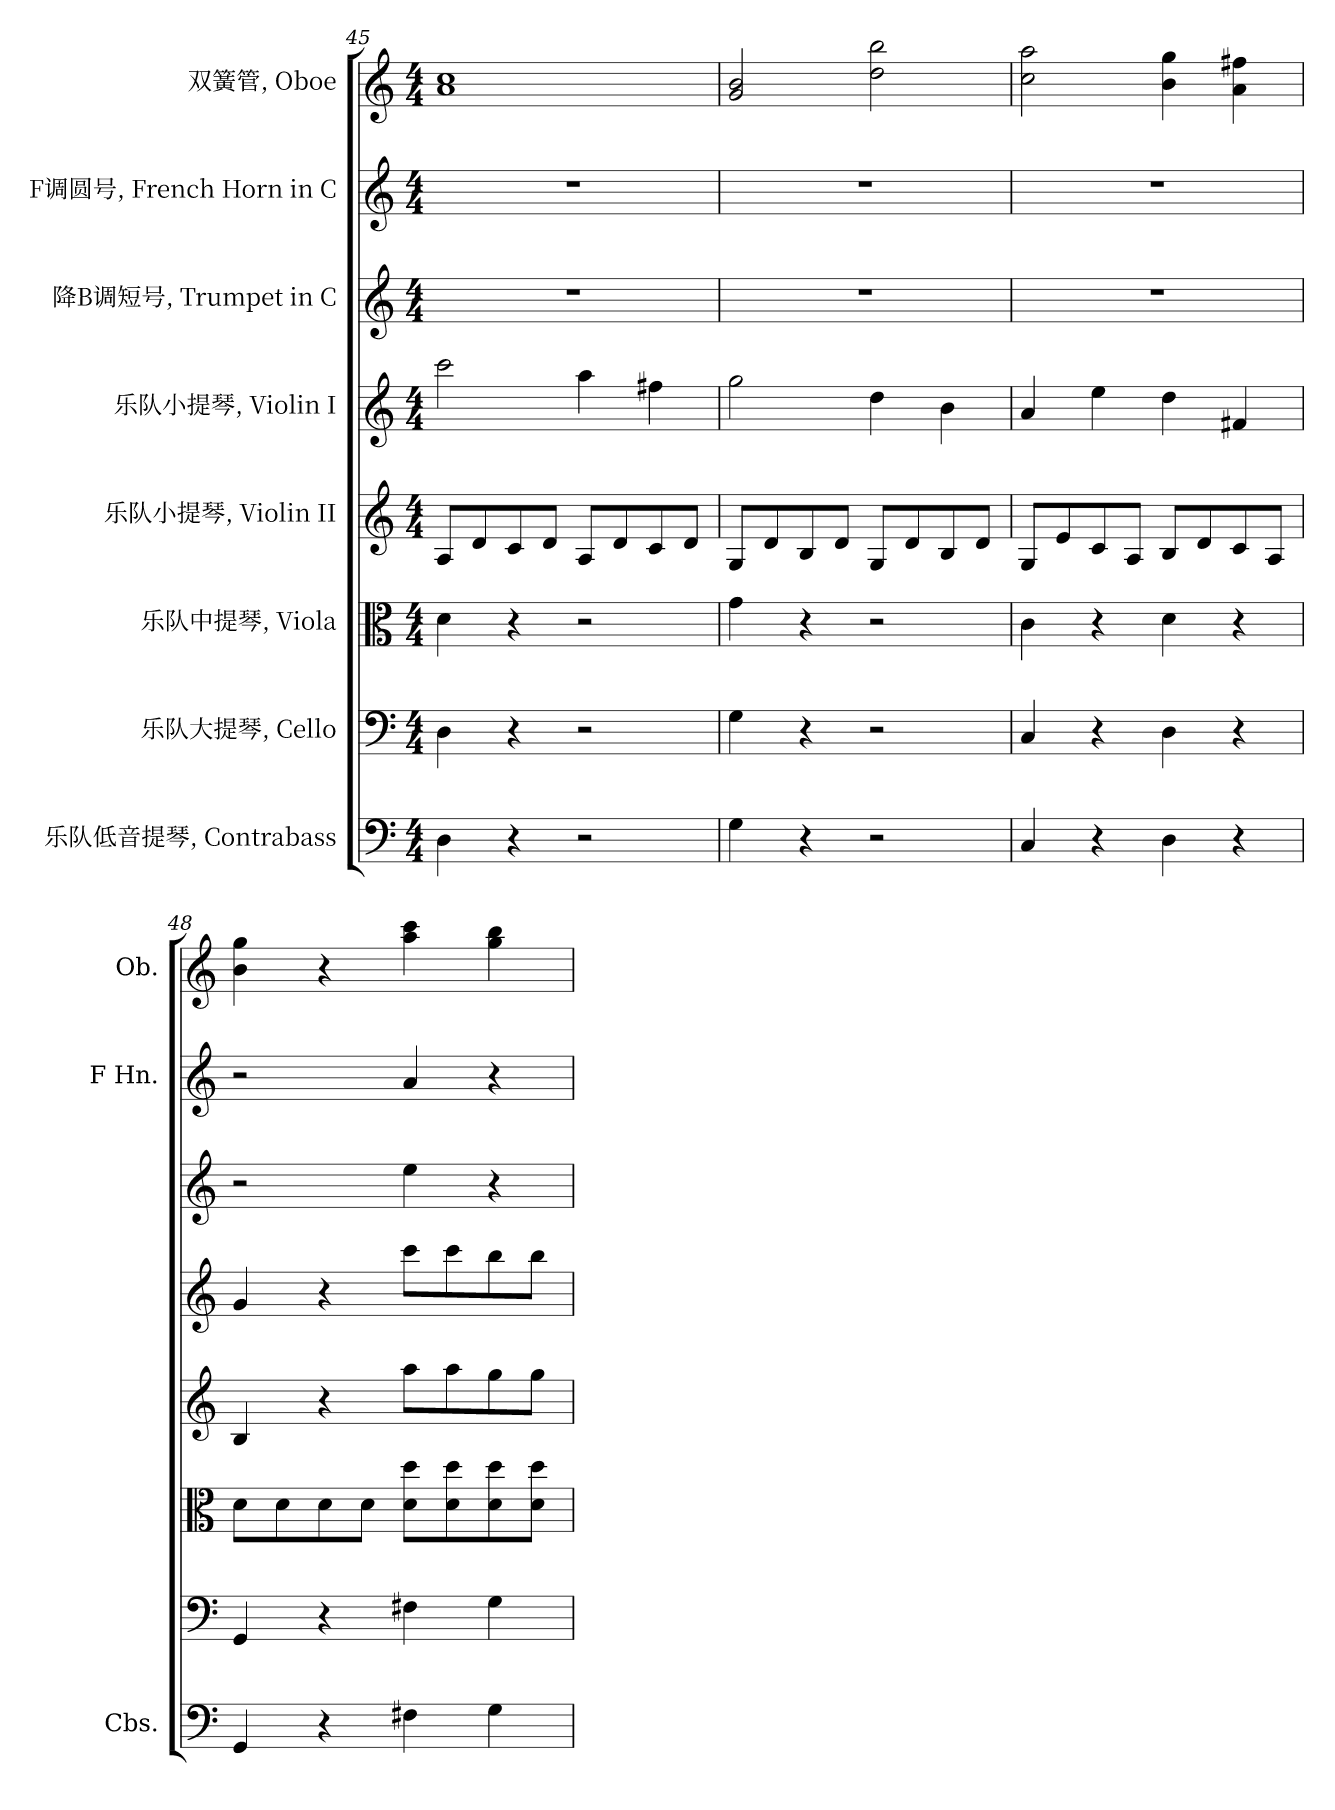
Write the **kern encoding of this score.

**kern	**kern	**kern	**kern	**kern	**kern	**kern	**kern
*part8	*part7	*part6	*part5	*part4	*part3	*part2	*part1
*staff8	*staff7	*staff6	*staff5	*staff4	*staff3	*staff2	*staff1
*I"乐队低音提琴, Contrabass	*I"乐队大提琴, Cello	*I"乐队中提琴, Viola	*I"乐队小提琴, Violin II	*I"乐队小提琴, Violin I	*I"降B调短号, Trumpet in C	*I"F调圆号, French Horn in C	*I"双簧管, Oboe
*I'Cbs.	*	*	*	*	*	*I'F Hn.	*I'Ob.
*clefF4	*clefF4	*clefC3	*clefG2	*clefG2	*clefG2	*clefG2	*clefG2
*ITrd7c12	*	*	*	*	*ITrd1c2	*ITrd4c7	*
*k[]	*k[]	*k[]	*k[]	*k[]	*k[b-e-]	*k[b-]	*k[]
*M4/4	*M4/4	*M4/4	*M4/4	*M4/4	*M4/4	*M4/4	*M4/4
=45	=45	=45	=45	=45	=45	=45	=45
4DD\	4D\	4d\	8A/L	2ccc\	1r	1r	1a 1cc
.	.	.	8d/	.	.	.	.
4r	4r	4r	8c/	.	.	.	.
.	.	.	8d/J	.	.	.	.
2r	2r	2r	8A/L	4aa\	.	.	.
.	.	.	8d/	.	.	.	.
.	.	.	8c/	4ff#X\	.	.	.
.	.	.	8d/J	.	.	.	.
=46	=46	=46	=46	=46	=46	=46	=46
4GG\	4G\	4g\	8G/L	2gg\	1r	1r	2g/ 2b/
.	.	.	8d/	.	.	.	.
4r	4r	4r	8B/	.	.	.	.
.	.	.	8d/J	.	.	.	.
2r	2r	2r	8G/L	4dd\	.	.	2dd\ 2bb\
.	.	.	8d/	.	.	.	.
.	.	.	8B/	4b\	.	.	.
.	.	.	8d/J	.	.	.	.
!!LO:PB:g=z
=47	=47	=47	=47	=47	=47	=47	=47
4CC/	4C/	4c\	8G/L	4a/	1r	1r	2cc\ 2aa\
.	.	.	8e/	.	.	.	.
4r	4r	4r	8c/	4ee\	.	.	.
.	.	.	8A/J	.	.	.	.
4DD\	4D\	4d\	8B/L	4dd\	.	.	4b\ 4gg\
.	.	.	8d/	.	.	.	.
4r	4r	4r	8c/	4f#X/	.	.	4a\ 4ff#X\
.	.	.	8A/J	.	.	.	.
=48	=48	=48	=48	=48	=48	=48	=48
4GGG/	4GG/	8d\L	4B/	4g/	2r	2r	4b\ 4gg\
.	.	8d\	.	.	.	.	.
4r	4r	8d\	4r	4r	.	.	4r
.	.	8d\J	.	.	.	.	.
4FF#X\	4F#X\	8d\ 8dd\L	8aa\L	8ccc\L	4dd\	4d/	4aa\ 4ccc\
.	.	8d\ 8dd\	8aa\	8ccc\	.	.	.
4GG\	4G\	8d\ 8dd\	8gg\	8bb\	4r	4r	4gg\ 4bb\
.	.	8d\ 8dd\J	8gg\J	8bb\J	.	.	.
=	=	=	=	=	=	=	=
*-	*-	*-	*-	*-	*-	*-	*-
